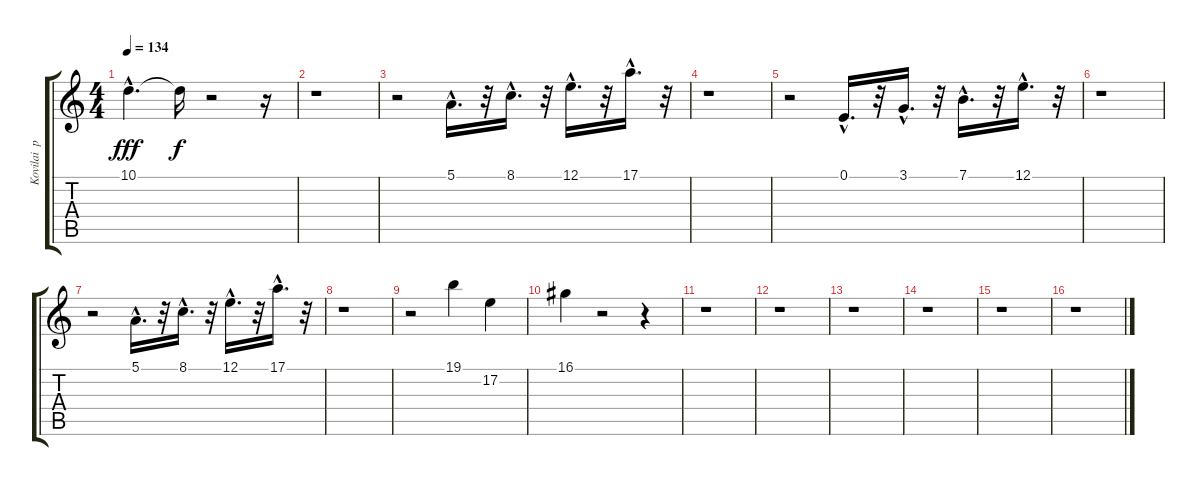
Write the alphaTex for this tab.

\track ("Kovilai  po tihonechky:" "Kovilai  p") {instrument fx4atmosphere}
\staff {score tabs}
\tuning (E4 B3 G3 D3 A2 E2) {hide}
\ts (4 4)
\tempo 134
\clef g2
\ks c
10.1{hac}.4{d dy fff} 10.1{t}.16{dy f} r.2 r.16 |
r.1 |
r.2 5.1{hac}.16{d} r.32 8.1{hac}.16{d} r.32 12.1{hac}.16{d} r.32 17.1{hac}.16{d} r.32 |
r.1 |
r.2 0.1{hac}.16{d} r.32 3.1{hac}.16{d} r.32 7.1{hac}.16{d} r.32 12.1{hac}.16{d} r.32 |
r.1 |
r.2 5.1{hac}.16{d} r.32 8.1{hac}.16{d} r.32 12.1{hac}.16{d} r.32 17.1{hac}.16{d} r.32 |
r.1 |
r.2 19.1.4 17.2.4 |
16.1.4 r.2 r.4 |
r.1 |
r.1 |
r.1 |
r.1 |
r.1 |
r.1
